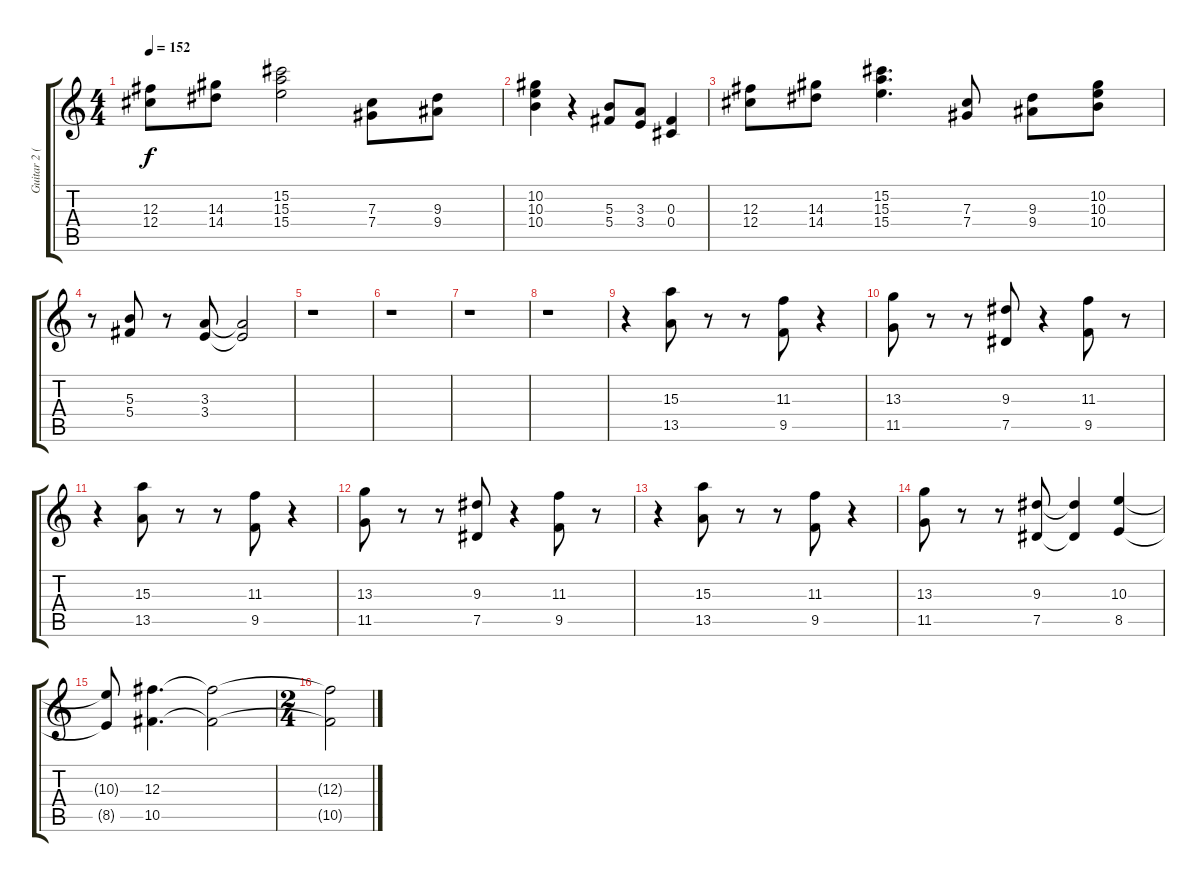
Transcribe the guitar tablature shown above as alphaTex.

\track ("Guitar 2 (Slash)" "Guitar 2 (") {instrument overdrivenguitar}
\staff {score tabs}
\tuning (Eb4 Bb3 Gb3 Db3 Ab2 Eb2) {hide}
\ts (4 4)
\tempo 152
\clef g2
\ks c
(12.3 12.4).8{dy f} (14.3 14.4).8 (15.2 15.3 15.4).2 (7.3 7.4).8 (9.3 9.4).8 |
(10.2 10.3 10.4).4 r.4 (5.3 5.4).8 (3.3 3.4).8 (0.3 0.4).4 |
(12.3 12.4).8 (14.3 14.4).8 (15.2 15.3 15.4).4{d} (7.3 7.4).8 (9.3 9.4).8 (10.2 10.3 10.4).8 |
r.8 (5.3 5.4).8 r.8 (3.3 3.4).8 (3.3{t} 3.4{t}).2 |
r.1 |
r.1 |
r.1 |
r.1 |
r.4 (15.3 13.5).8 r.8 r.8 (11.3 9.5).8 r.4 |
(13.3 11.5).8 r.8 r.8 (9.3 7.5).8 r.4 (11.3 9.5).8 r.8 |
r.4 (15.3 13.5).8 r.8 r.8 (11.3 9.5).8 r.4 |
(13.3 11.5).8 r.8 r.8 (9.3 7.5).8 r.4 (11.3 9.5).8 r.8 |
r.4 (15.3 13.5).8 r.8 r.8 (11.3 9.5).8 r.4 |
(13.3 11.5).8 r.8 r.8 (9.3 7.5).8 (9.3{t} 7.5{t}).4 (10.3 8.5).4 |
(10.3{t} 8.5{t}).8 (12.3 10.5).4{d} (12.3{t} 10.5{t}).2 |
\ts (2 4)
(12.3{t} 10.5{t}).2
